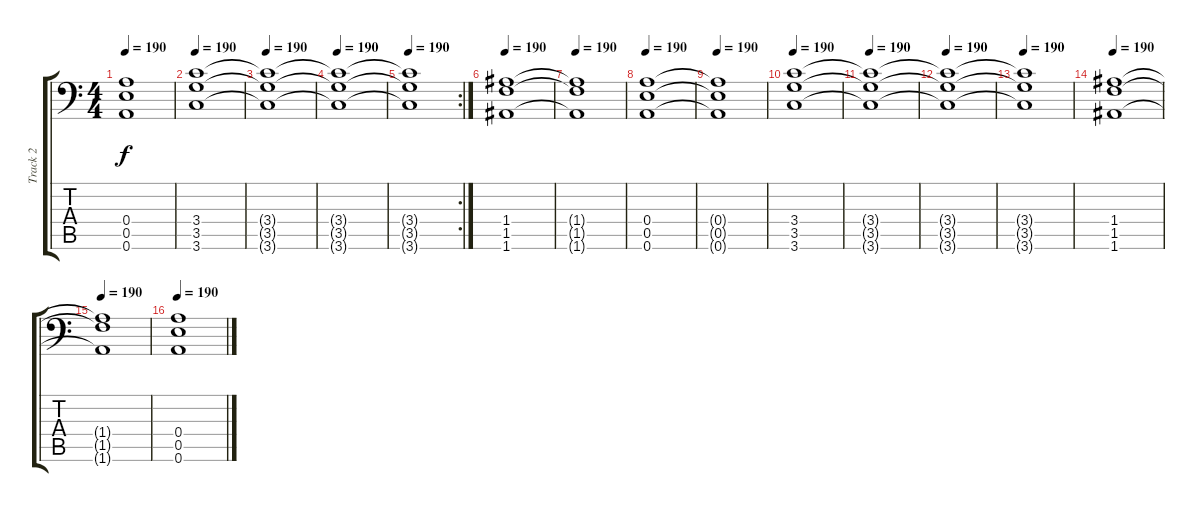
\track ("Track 2" "Track 2") {instrument distortionguitar}
\staff {score tabs}
\tuning (B3 Gb3 D3 A2 E2 A1) {hide}
\ts (4 4)
\tempo 190
\clef f4
\ks c
(0.4{t} 0.5{t} 0.6{t}).1{dy f} |
\tempo 190
(3.4 3.5 3.6).1 |
\tempo 190
(3.4{t} 3.5{t} 3.6{t}).1 |
\tempo 190
(3.4{t} 3.5{t} 3.6{t}).1 |
\rc 2
\tempo 190
(3.4{t} 3.5{t} 3.6{t}).1 |
\tempo 190
(1.4 1.5 1.6).1 |
\tempo 190
(1.4{t} 1.5{t} 1.6{t}).1 |
\tempo 190
(0.4 0.5 0.6).1 |
\tempo 190
(0.4{t} 0.5{t} 0.6{t}).1 |
\tempo 190
(3.4 3.5 3.6).1 |
\tempo 190
(3.4{t} 3.5{t} 3.6{t}).1 |
\tempo 190
(3.4{t} 3.5{t} 3.6{t}).1 |
\tempo 190
(3.4{t} 3.5{t} 3.6{t}).1 |
\tempo 190
(1.4 1.5 1.6).1 |
\tempo 190
(1.4{t} 1.5{t} 1.6{t}).1 |
\tempo 190
(0.4 0.5 0.6).1
